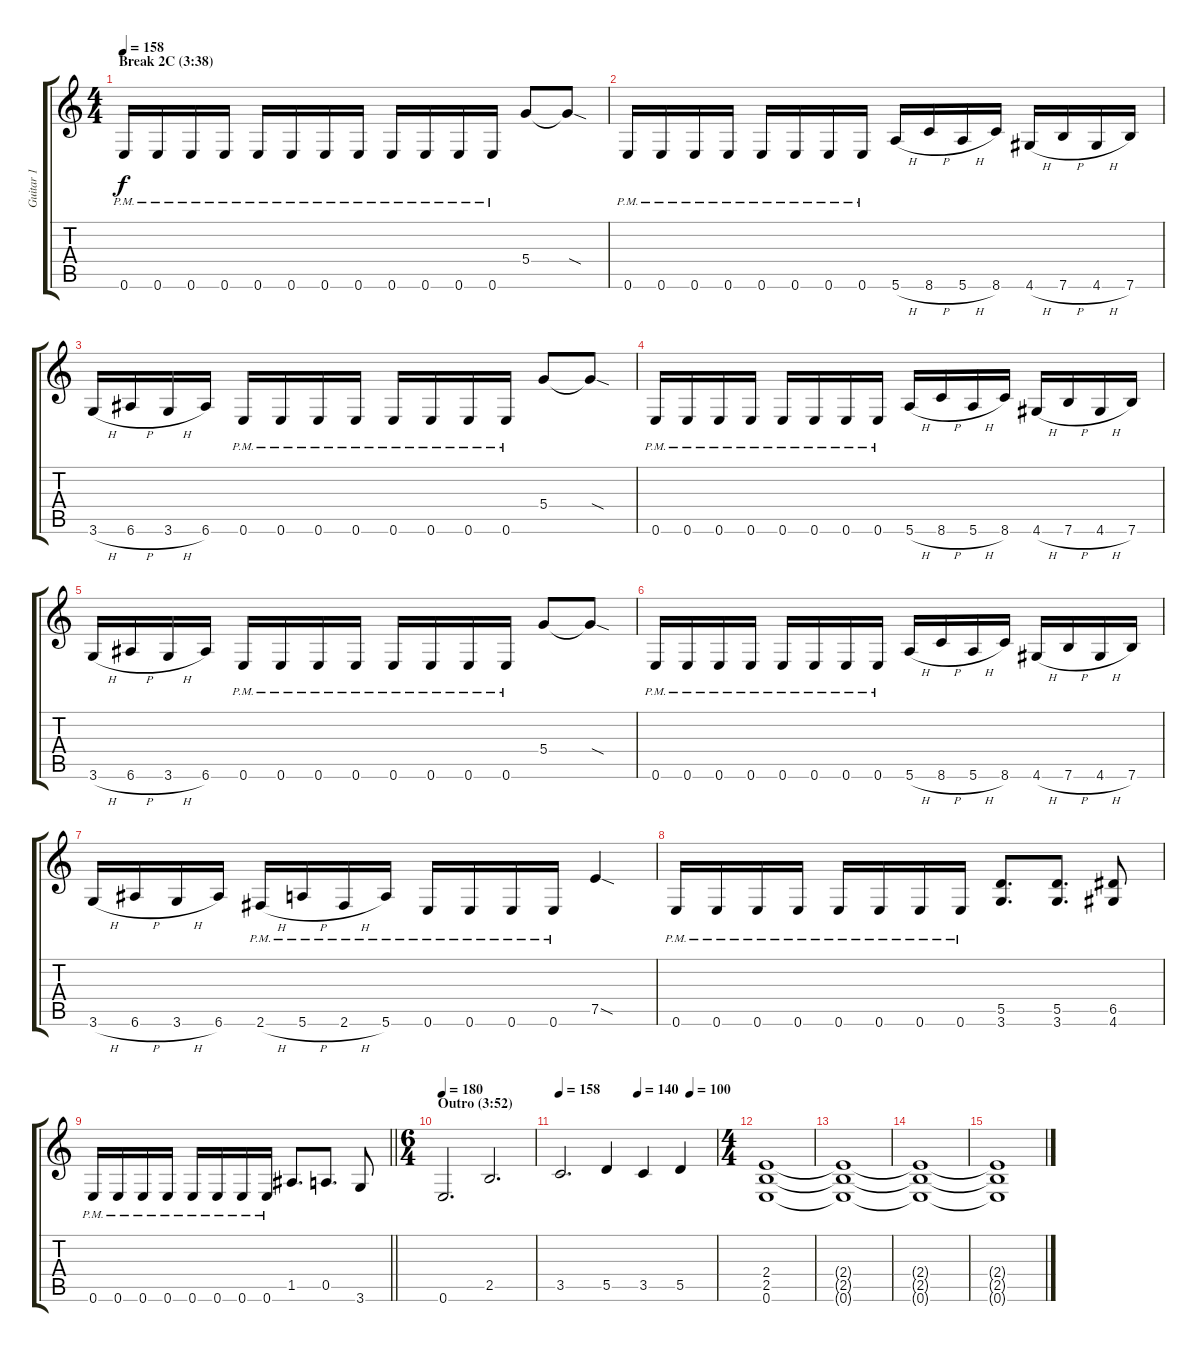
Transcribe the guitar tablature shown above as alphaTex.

\track ("Guitar 1" "Guitar 1") {instrument distortionguitar}
\staff {score tabs}
\tuning (E4 B3 G3 D3 A2 E2) {hide}
\ts (4 4)
\section ("" "Break 2C (3:38)")
\tempo 158
\clef g2
\ks c
0.6{pm}.16{dy f} 0.6{pm}.16 0.6{pm}.16 0.6{pm}.16 0.6{pm}.16 0.6{pm}.16 0.6{pm}.16 0.6{pm}.16 0.6{pm}.16 0.6{pm}.16 0.6{pm}.16 0.6{pm}.16 5.4.8 5.4{sod t}.8 |
0.6{pm}.16 0.6{pm}.16 0.6{pm}.16 0.6{pm}.16 0.6{pm}.16 0.6{pm}.16 0.6{pm}.16 0.6{pm}.16 5.6{h}.16 8.6{h}.16 5.6{h}.16 8.6.16 4.6{h}.16 7.6{h}.16 4.6{h}.16 7.6.16 |
3.6{h}.16 6.6{h}.16 3.6{h}.16 6.6.16 0.6{pm}.16 0.6{pm}.16 0.6{pm}.16 0.6{pm}.16 0.6{pm}.16 0.6{pm}.16 0.6{pm}.16 0.6{pm}.16 5.4.8 5.4{sod t}.8 |
0.6{pm}.16 0.6{pm}.16 0.6{pm}.16 0.6{pm}.16 0.6{pm}.16 0.6{pm}.16 0.6{pm}.16 0.6{pm}.16 5.6{h}.16 8.6{h}.16 5.6{h}.16 8.6.16 4.6{h}.16 7.6{h}.16 4.6{h}.16 7.6.16 |
3.6{h}.16 6.6{h}.16 3.6{h}.16 6.6.16 0.6{pm}.16 0.6{pm}.16 0.6{pm}.16 0.6{pm}.16 0.6{pm}.16 0.6{pm}.16 0.6{pm}.16 0.6{pm}.16 5.4.8 5.4{sod t}.8 |
0.6{pm}.16 0.6{pm}.16 0.6{pm}.16 0.6{pm}.16 0.6{pm}.16 0.6{pm}.16 0.6{pm}.16 0.6{pm}.16 5.6{h}.16 8.6{h}.16 5.6{h}.16 8.6.16 4.6{h}.16 7.6{h}.16 4.6{h}.16 7.6.16 |
3.6{h}.16 6.6{h}.16 3.6{h}.16 6.6.16 2.6{h pm}.16 5.6{h pm}.16 2.6{h pm}.16 5.6{pm}.16 0.6{pm}.16 0.6{pm}.16 0.6{pm}.16 0.6{pm}.16 7.5{sod}.4 |
0.6{pm}.16 0.6{pm}.16 0.6{pm}.16 0.6{pm}.16 0.6{pm}.16 0.6{pm}.16 0.6{pm}.16 0.6{pm}.16 (5.5 3.6).8{d} (5.5 3.6).8{d} (6.5 4.6).8 |
\barLineRight lightlight
0.6{pm}.16 0.6{pm}.16 0.6{pm}.16 0.6{pm}.16 0.6{pm}.16 0.6{pm}.16 0.6{pm}.16 0.6{pm}.16 1.5.8{d} 0.5.8{d} 3.6.8 |
\ts (6 4)
\section ("" "Outro (3:52)")
\tempo 180
0.6.2{d} 2.5.2{d} |
\tempo 158
\tempo (140 0.5)
\tempo (100 0.8333333333333334)
3.5.2{d} 5.5.4 3.5.4 5.5.4 |
\ts (4 4)
(2.4 2.5 0.6).1 |
(2.4{t} 2.5{t} 0.6{t}).1{volume 3} |
(2.4{t} 2.5{t} 0.6{t}).1 |
(2.4{t} 2.5{t} 0.6{t}).1
